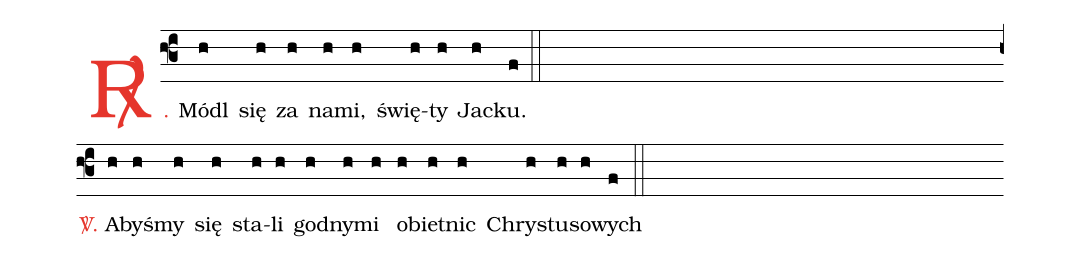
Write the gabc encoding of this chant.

%%
(f3)
<c><sp>R/</sp>.</c> Módl(h) się(h) za(h) na(h)mi,(h) świę(h)ty(h) Jac(h)ku.(f) (::) (Z)
<c><sp>V/</sp>.</c> A(h)by(h)śmy(h) się(h) sta(h)li(h) god(h)ny(h)mi(h) o(h)biet(h)nic(h) Chry(h)stu(h)so(h)wych(f) (::)(Z)
